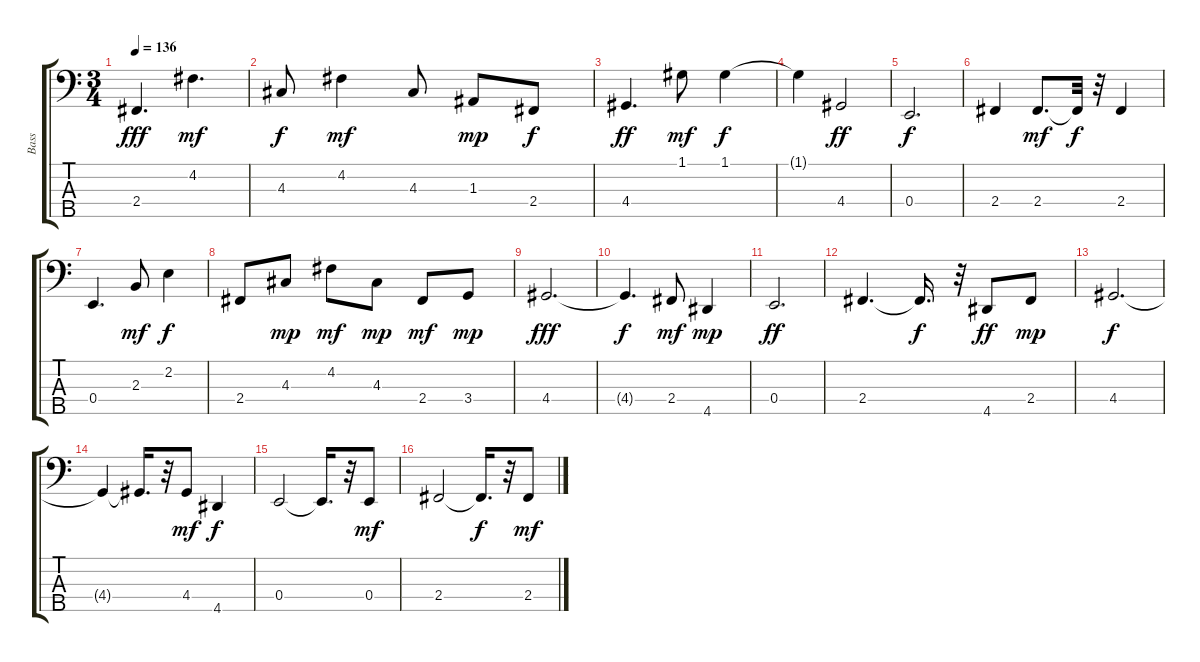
\track ("Bass" "Bass") {instrument electricbassfinger}
\staff {score tabs}
\tuning (G2 D2 A1 E1 B0) {hide}
\ts (3 4)
\tempo 136
\clef f4
\ks c
2.4.4{d dy fff} 4.2.4{d dy mf} |
4.3.8{dy f} 4.2.4{dy mf} 4.3.8 1.3.8{dy mp} 2.4.8{dy f} |
4.4.4{d dy ff} 1.1.8{dy mf} 1.1.4{dy f} |
1.1{t}.4 4.4.2{dy ff} |
0.4.2{d dy f} |
2.4.4 2.4.8{d dy mf} 2.4{t}.32{dy f} r.32 2.4.4 |
0.4.4{d} 2.3.8{dy mf} 2.2.4{dy f} |
2.4.8 4.3.8{dy mp} 4.2.8{dy mf} 4.3.8{dy mp} 2.4.8{dy mf} 3.4.8{dy mp} |
4.4.2{d dy fff} |
4.4{t}.4{d dy f} 2.4.8{dy mf} 4.5.4{dy mp} |
0.4.2{d dy ff} |
2.4.4{d} 2.4{t}.16{d dy f} r.32 4.5.8{dy ff} 2.4.8{dy mp} |
4.4.2{d dy f} |
4.4{t}.4 4.4{t}.16{d} r.32 4.4.8{dy mf} 4.5.4{dy f} |
0.4.2 0.4{t}.16{d} r.32 0.4.8{dy mf} |
2.4.2 2.4{t}.16{d dy f} r.32 2.4.8{dy mf}
